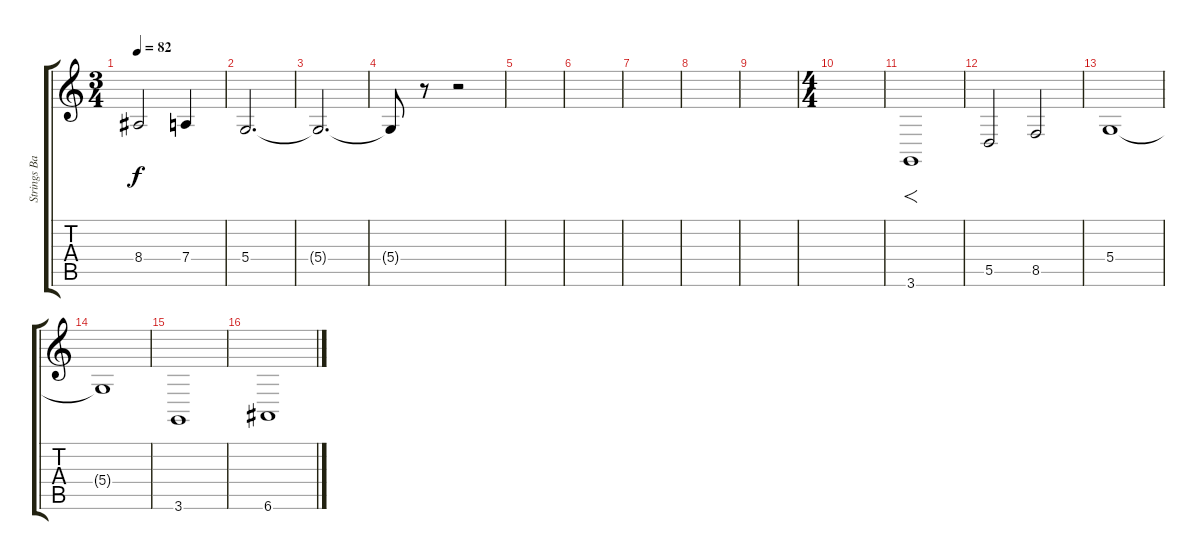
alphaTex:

\track ("Strings Bass" "Strings Ba") {instrument synthstrings2}
\staff {score tabs}
\tuning (E4 B3 G3 D3 A2 E2) {hide}
\ts (3 4)
\tempo 82
\clef g2
\ks c
8.4.2{dy f} 7.4.4 |
5.4.2{d} |
5.4{t}.2{d} |
5.4{t}.8 r.8 r.2 |
|
|
|
|
|
\ts (4 4)
|
3.6.1{f} |
5.5.2 8.5.2 |
5.4.1 |
5.4{t}.1 |
3.6.1 |
6.6.1
